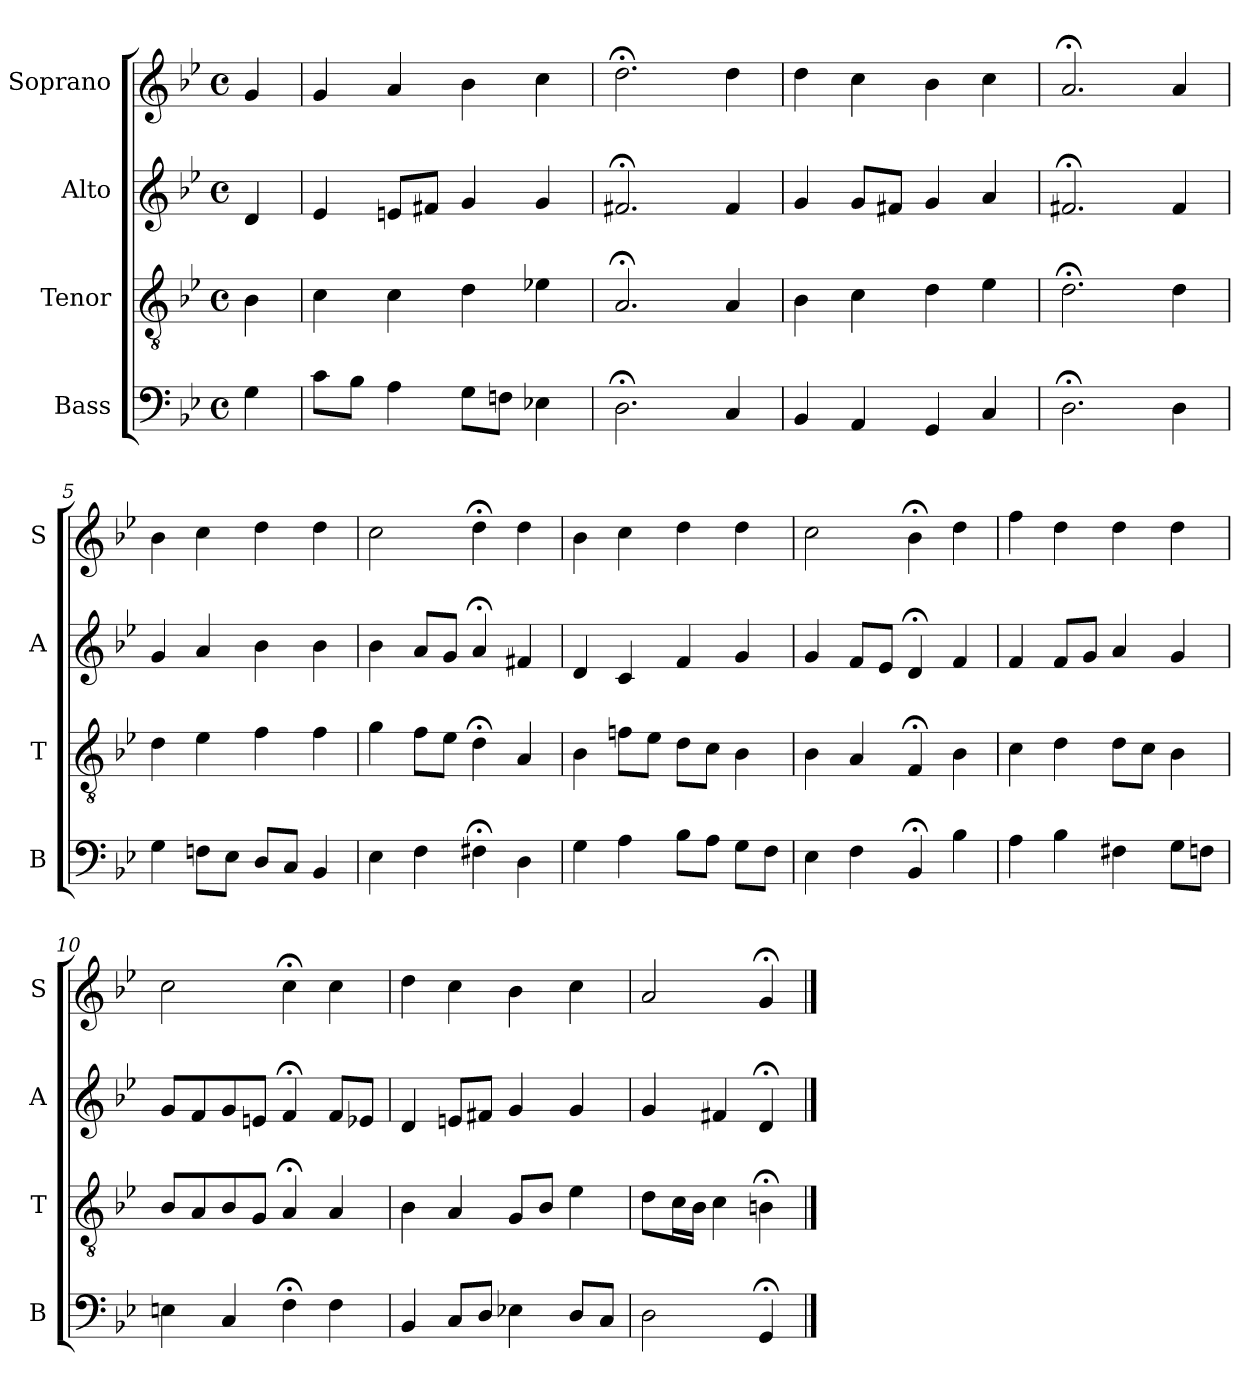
**kern	**kern	**kern	**kern
*part4	*part3	*part2	*part1
*staff4	*staff3	*staff2	*staff1
*I"Bass	*I"Tenor	*I"Alto	*I"Soprano
*I'B	*I'T	*I'A	*I'S
*clefF4	*clefGv2	*clefG2	*clefG2
*k[b-e-]	*k[b-e-]	*k[b-e-]	*k[b-e-]
*g:	*g:	*g:	*g:
*M4/4	*M4/4	*M4/4	*M4/4
*met(c)	*met(c)	*met(c)	*met(c)
*MM100	*MM100	*MM100	*MM100
=	=	=	=
4Gi	4B-i	4d	4g
=1	=1	=1	=1
8ciL	4ci	4e-	4g
8B-J	.	.	.
4A	4c	8enL	4a
.	.	8f#XJ	.
8GL	4d	4g	4b-
8FnJ	.	.	.
4E-X	4e-X	4g	4cc
=2	=2	=2	=2
2.D;<	2.A;<	2.f#X;<	2.dd;<
4C	4A	4f#	4dd
=3	=3	=3	=3
4BB-	4B-	4g	4dd
4AA	4c	8gL	4cc
.	.	8f#XJ	.
4GG	4d	4g	4b-
4C	4e-	4a	4cc
=4	=4	=4	=4
2.D;<	2.d;<	2.f#X;<	2.a;<
4D	4d	4f#	4a
=5	=5	=5	=5
4G	4d	4g	4b-
8FnL	4e-	4a	4cc
8E-J	.	.	.
8DL	4f	4b-	4dd
8CJ	.	.	.
4BB-	4f	4b-	4dd
=6	=6	=6	=6
4E-	4g	4b-	2cc
4F	8fL	8aL	.
.	8e-J	8gJ	.
4F#X;<	4d;<	4a;<	4dd;<
4D	4A	4f#X	4dd
=7	=7	=7	=7
4G	4B-	4d	4b-
4A	8fnL	4c	4cc
.	8e-J	.	.
8B-L	8dL	4f	4dd
8AJ	8cJ	.	.
8GL	4B-	4g	4dd
8FJ	.	.	.
=8	=8	=8	=8
4E-	4B-	4g	2cc
4F	4A	8fL	.
.	.	8e-J	.
4BB-;<	4F;<	4d;<	4b-;<
4B-	4B-	4f	4dd
=9	=9	=9	=9
4A	4c	4f	4ff
4B-	4d	8fL	4dd
.	.	8gJ	.
4F#X	8dL	4a	4dd
.	8cJ	.	.
8GL	4B-	4g	4dd
8FnJ	.	.	.
=10	=10	=10	=10
4En	8B-L	8gL	2cc
.	8A	8f	.
4C	8B-	8g	.
.	8GJ	8enJ	.
4F;<	4A;<	4f;<	4cc;<
4F	4A	8fL	4cc
.	.	8e-XJ	.
=11	=11	=11	=11
4BB-	4B-	4d	4dd
8CL	4A	8enL	4cc
8DJ	.	8f#XJ	.
4E-X	8GL	4g	4b-
.	8B-J	.	.
8DL	4e-	4g	4cc
8CJ	.	.	.
=12	=12	=12	=12
2D	8dL	4g	2a
.	16cL	.	.
.	16B-JJ	.	.
.	4c	4f#X	.
4GG;<	4Bn;<	4d;<	4g;<
==	==	==	==
*-	*-	*-	*-
